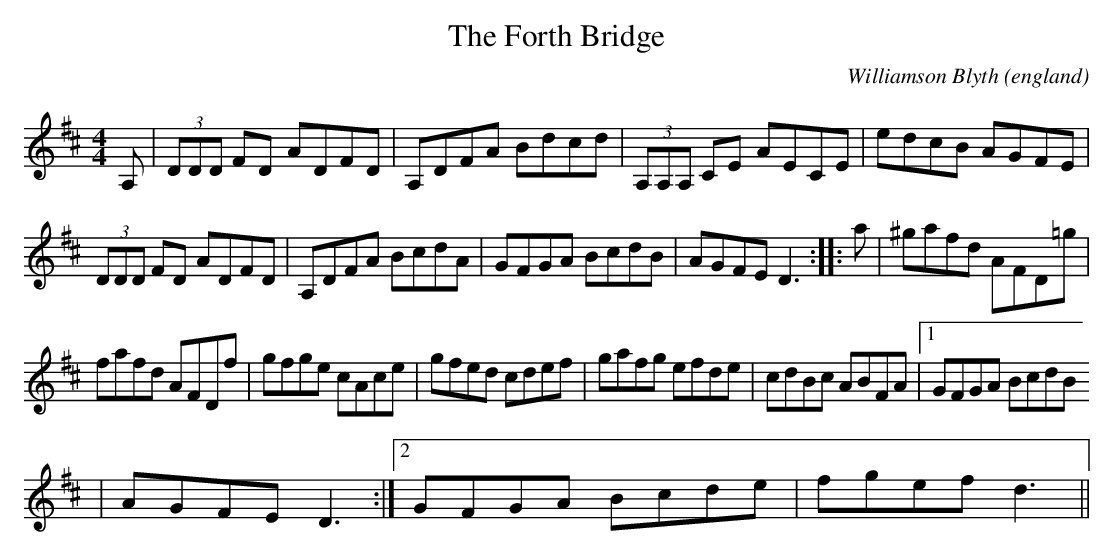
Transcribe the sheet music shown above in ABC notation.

X:1
T:The Forth Bridge
O:england
M:4/4
L:1/8
C:Williamson Blyth
K:D
A, | (3DDD FD ADFD | A,DFA Bdcd | (3A,A,A, CE AECE | edcB AGFE |
(3DDD FD ADFD | A,DFA BcdA | GFGA BcdB | AGFE D3 :||: a | ^gafd AFD=g |
fafd AFDf | gfge cAce | gfed cdef | gafg efde | cdBc ABFA |[1 GFGA BcdB
|
AGFE D3 :|[2 GFGA Bcde | fgef d3 ||
